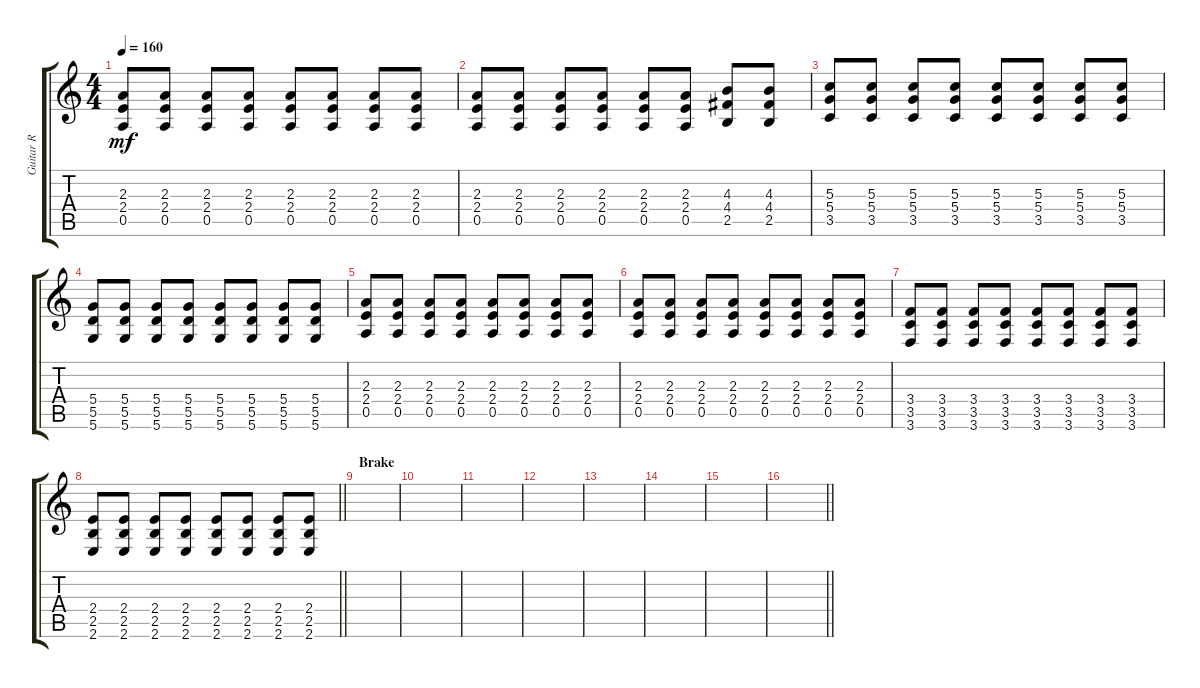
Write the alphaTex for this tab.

\track ("Guitar R" "Guitar R") {instrument overdrivenguitar}
\staff {score tabs}
\tuning (E4 B3 G3 D3 A2 D2) {hide}
\ts (4 4)
\tempo 160
\clef g2
\ks c
(2.3 2.4 0.5).8{dy mf} (2.3 2.4 0.5).8 (2.3 2.4 0.5).8 (2.3 2.4 0.5).8 (2.3 2.4 0.5).8 (2.3 2.4 0.5).8 (2.3 2.4 0.5).8 (2.3 2.4 0.5).8 |
(2.3 2.4 0.5).8 (2.3 2.4 0.5).8 (2.3 2.4 0.5).8 (2.3 2.4 0.5).8 (2.3 2.4 0.5).8 (2.3 2.4 0.5).8 (4.3 4.4 2.5).8 (4.3 4.4 2.5).8 |
(5.3 5.4 3.5).8 (5.3 5.4 3.5).8 (5.3 5.4 3.5).8 (5.3 5.4 3.5).8 (5.3 5.4 3.5).8 (5.3 5.4 3.5).8 (5.3 5.4 3.5).8 (5.3 5.4 3.5).8 |
(5.4 5.5 5.6).8 (5.4 5.5 5.6).8 (5.4 5.5 5.6).8 (5.4 5.5 5.6).8 (5.4 5.5 5.6).8 (5.4 5.5 5.6).8 (5.4 5.5 5.6).8 (5.4 5.5 5.6).8 |
(2.3 2.4 0.5).8 (2.3 2.4 0.5).8 (2.3 2.4 0.5).8 (2.3 2.4 0.5).8 (2.3 2.4 0.5).8 (2.3 2.4 0.5).8 (2.3 2.4 0.5).8 (2.3 2.4 0.5).8 |
(2.3 2.4 0.5).8 (2.3 2.4 0.5).8 (2.3 2.4 0.5).8 (2.3 2.4 0.5).8 (2.3 2.4 0.5).8 (2.3 2.4 0.5).8 (2.3 2.4 0.5).8 (2.3 2.4 0.5).8 |
(3.4 3.5 3.6).8 (3.4 3.5 3.6).8 (3.4 3.5 3.6).8 (3.4 3.5 3.6).8 (3.4 3.5 3.6).8 (3.4 3.5 3.6).8 (3.4 3.5 3.6).8 (3.4 3.5 3.6).8 |
\barLineRight lightlight
(2.4 2.5 2.6).8 (2.4 2.5 2.6).8 (2.4 2.5 2.6).8 (2.4 2.5 2.6).8 (2.4 2.5 2.6).8 (2.4 2.5 2.6).8 (2.4 2.5 2.6).8 (2.4 2.5 2.6).8 |
\section ("" "Brake")
|
|
|
|
|
|
|
\barLineRight lightlight
